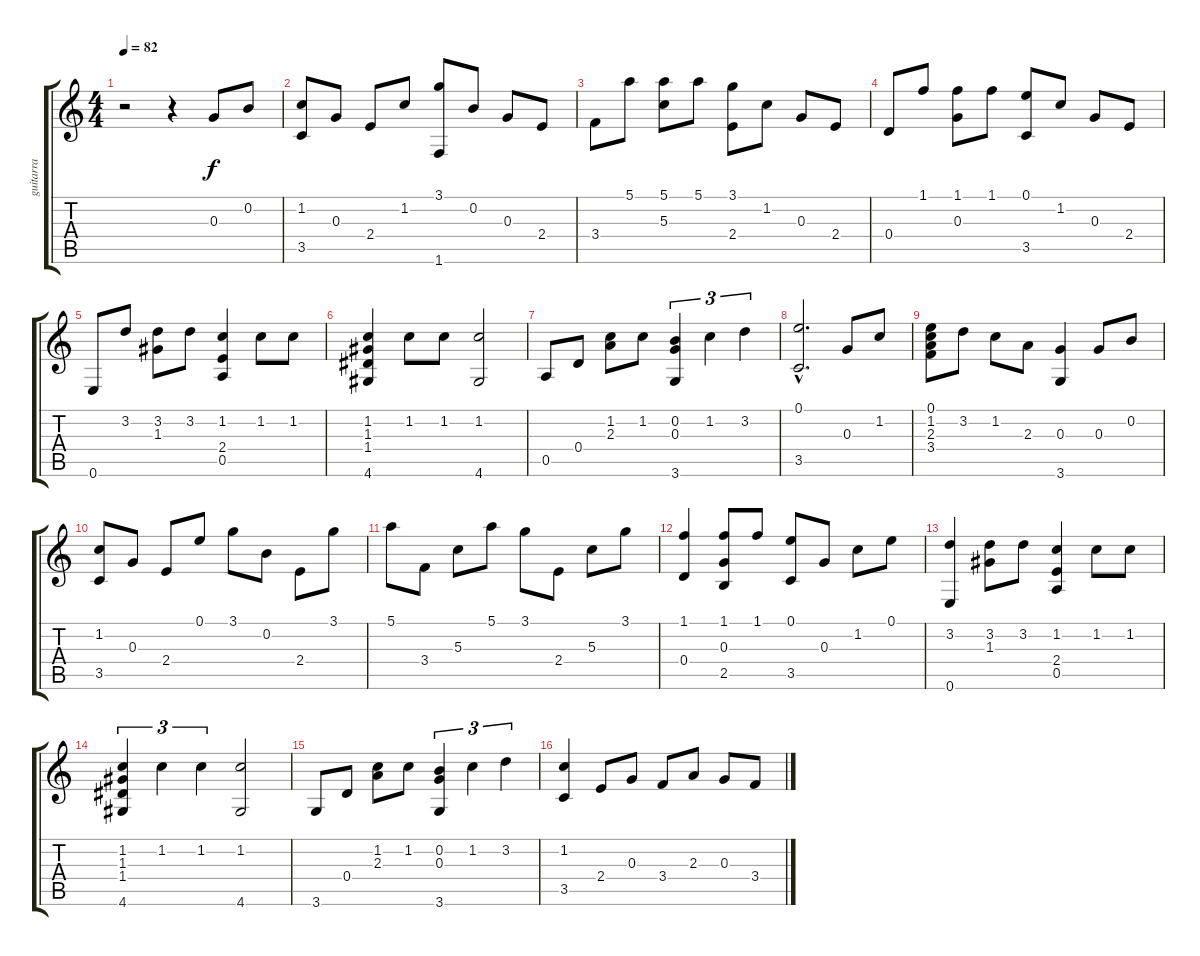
\track ("guitarra     " "guitarra  ") {instrument acousticguitarnylon}
\staff {score tabs}
\tuning (E4 B3 G3 D3 A2 E2) {hide}
\ts (4 4)
\tempo 82
\clef g2
\ks c
r.2{dy f instrument acousticguitarnylon} r.4 0.3.8 0.2.8 |
(1.2 3.5).8 0.3.8 2.4.8 1.2.8 (3.1 1.6).8 0.2.8 0.3.8 2.4.8 |
3.4.8 5.1.8 (5.1 5.3).8 5.1.8 (3.1 2.4).8 1.2.8 0.3.8 2.4.8 |
0.4.8 1.1.8 (1.1 0.3).8 1.1.8 (0.1 3.5).8 1.2.8 0.3.8 2.4.8 |
0.6.8 3.2.8 (3.2 1.3).8 3.2.8 (1.2 2.4 0.5).4 1.2.8 1.2.8 |
(1.2 1.3 1.4 4.6).4 1.2.8 1.2.8 (1.2 4.6).2 |
0.5.8 0.4.8 (1.2 2.3).8 1.2.8 (0.2 0.3 3.6).4{tu (3 2)} 1.2.4{tu (3 2)} 3.2.4{tu (3 2)} |
(0.1{hac} 3.5{hac}).2{d} 0.3.8 1.2.8 |
(0.1 1.2 2.3 3.4).8 3.2.8 1.2.8 2.3.8 (0.3 3.6).4 0.3.8 0.2.8 |
(1.2 3.5).8 0.3.8 2.4.8 0.1.8 3.1.8 0.2.8 2.4.8 3.1.8 |
5.1.8 3.4.8 5.3.8 5.1.8 3.1.8 2.4.8 5.3.8 3.1.8 |
(1.1 0.4).4 (1.1 0.3 2.5).8 1.1.8 (0.1 3.5).8 0.3.8 1.2.8 0.1.8 |
(3.2 0.6).4 (3.2 1.3).8 3.2.8 (1.2 2.4 0.5).4 1.2.8 1.2.8 |
(1.2 1.3 1.4 4.6).4{tu (3 2)} 1.2.4{tu (3 2)} 1.2.4{tu (3 2)} (1.2 4.6).2 |
3.6.8 0.4.8 (1.2 2.3).8 1.2.8 (0.2 0.3 3.6).4{tu (3 2)} 1.2.4{tu (3 2)} 3.2.4{tu (3 2)} |
(1.2 3.5).4 2.4.8 0.3.8 3.4.8 2.3.8 0.3.8 3.4.8
